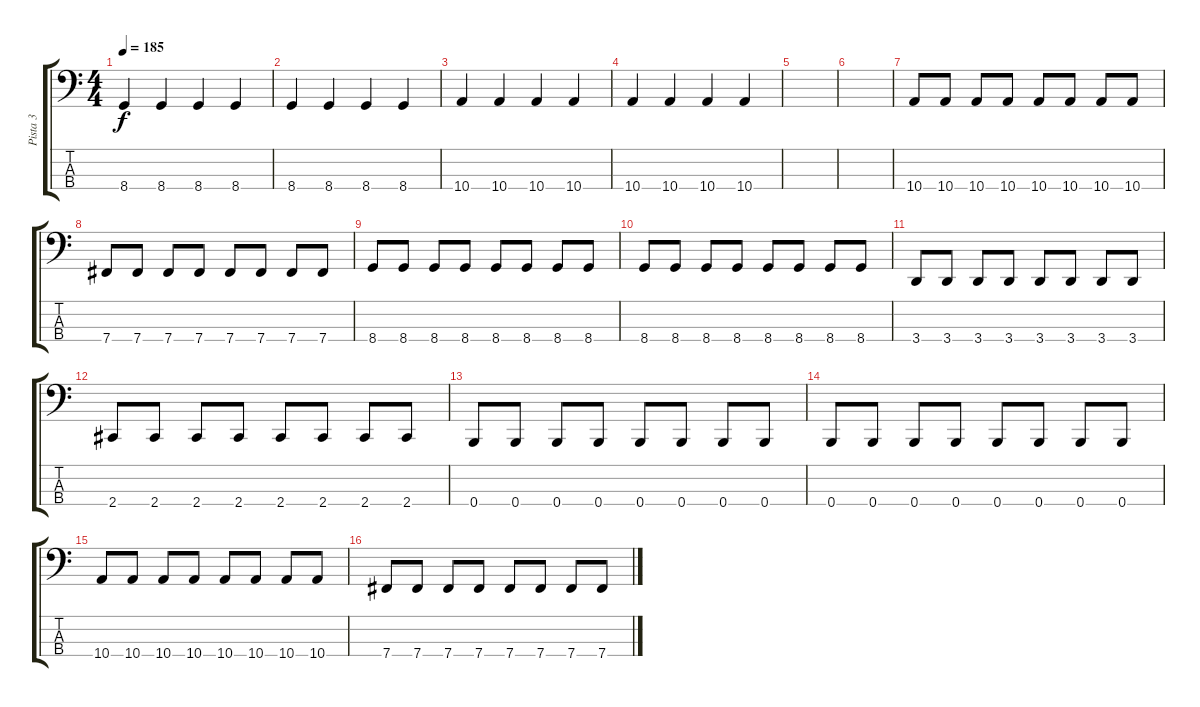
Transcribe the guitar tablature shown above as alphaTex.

\track ("Pista 3" "Pista 3") {instrument electricbassfinger}
\staff {score tabs}
\tuning (E2 B1 Gb1 B0) {hide}
\ts (4 4)
\tempo 185
\clef f4
\ks c
8.4.4{dy f} 8.4.4 8.4.4 8.4.4 |
8.4.4 8.4.4 8.4.4 8.4.4 |
10.4.4 10.4.4 10.4.4 10.4.4 |
10.4.4 10.4.4 10.4.4 10.4.4 |
|
|
10.4.8 10.4.8 10.4.8 10.4.8 10.4.8 10.4.8 10.4.8 10.4.8 |
7.4.8 7.4.8 7.4.8 7.4.8 7.4.8 7.4.8 7.4.8 7.4.8 |
8.4.8 8.4.8 8.4.8 8.4.8 8.4.8 8.4.8 8.4.8 8.4.8 |
8.4.8 8.4.8 8.4.8 8.4.8 8.4.8 8.4.8 8.4.8 8.4.8 |
3.4.8 3.4.8 3.4.8 3.4.8 3.4.8 3.4.8 3.4.8 3.4.8 |
2.4.8 2.4.8 2.4.8 2.4.8 2.4.8 2.4.8 2.4.8 2.4.8 |
0.4.8 0.4.8 0.4.8 0.4.8 0.4.8 0.4.8 0.4.8 0.4.8 |
0.4.8 0.4.8 0.4.8 0.4.8 0.4.8 0.4.8 0.4.8 0.4.8 |
10.4.8 10.4.8 10.4.8 10.4.8 10.4.8 10.4.8 10.4.8 10.4.8 |
7.4.8 7.4.8 7.4.8 7.4.8 7.4.8 7.4.8 7.4.8 7.4.8
